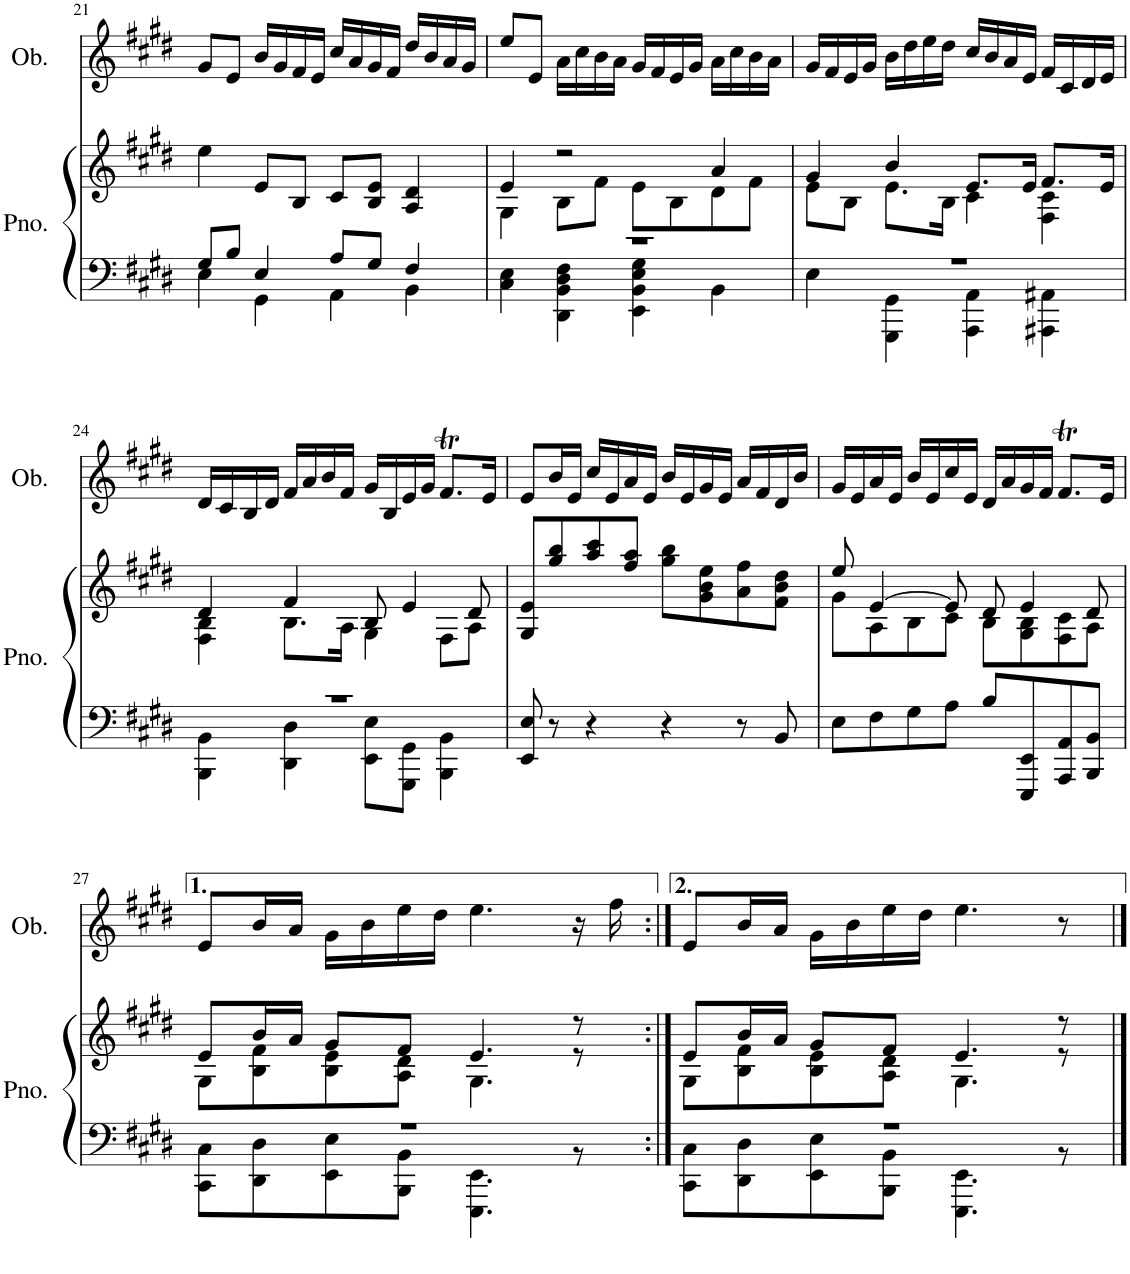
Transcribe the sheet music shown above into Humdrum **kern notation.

**kern	**kern	**kern
*part2	*part2	*part1
*staff3	*staff2	*staff1
*I"Piano	*	*I"Oboe
*I'Pno.	*	*I'Ob.
!!LO:PB:g=z
*clefF4	*clefG2	*clefG2
*k[f#c#g#d#]	*k[f#c#g#d#]	*k[f#c#g#d#]
*M4/4	*M4/4	*M4/4
=21	=21	=21
*^	*	*
8G#/L	4E\	4ee\	8g#/L
8B/J	.	.	8e/J
4E/	4GG#\	8e/L	16b/LL
.	.	.	16g#/
.	.	8B/J	16f#/
.	.	.	16e/JJ
8A/L	4AA\	8c#/L	16cc#/LL
.	.	.	16a/
8G#/J	.	8B/ 8e/J	16g#/
.	.	.	16f#/JJ
4F#/	4BB\	4A/ 4d#/	16dd#/LL
.	.	.	16b/
.	.	.	16a/
.	.	.	16g#/JJ
=22	=22	=22	=22
*	*	*^	*
1r	4C#\ 4E\	4e/	4G#\	8ee/L
.	.	.	.	8e/J
.	4DD#\ 4BB\ 4D#\ 4F#\	2r	8B\L	16a\LL
.	.	.	.	16cc#\
.	.	.	8f#\J	16b\
.	.	.	.	16a\JJ
.	4EE\ 4BB\ 4E\ 4G#\	.	8e\L	16g#/LL
.	.	.	.	16f#/
.	.	.	8B\	16e/
.	.	.	.	16g#/JJ
.	4BB\	4a/	8d#\	16a\LL
.	.	.	.	16cc#\
.	.	.	8f#\J	16b\
.	.	.	.	16a\JJ
=23	=23	=23	=23	=23
1r	4E\	4g#/	8e\L	16g#/LL
.	.	.	.	16f#/
.	.	.	8B\J	16e/
.	.	.	.	16g#/JJ
.	4GGG#\ 4GG#\	4b/	8.e\L	16b\LL
.	.	.	.	16dd#\
.	.	.	.	16ee\
.	.	.	16B\Jk	16dd#\JJ
.	4AAA\ 4AA\	8.e/L	4c#\	16cc#/LL
.	.	.	.	16b/
.	.	.	.	16a/
.	.	16e/Jk	.	16e/JJ
.	4AAA#X\ 4AA#X\	8.f#/L	4F#\ 4c#\	16f#/LL
.	.	.	.	16c#/
.	.	.	.	16d#/
.	.	16e/Jk	.	16e/JJ
!!LO:LB:g=z
=24	=24	=24	=24	=24
1r	4BBB\ 4BB\	4d#/	4F#\ 4B\	16d#/LL
.	.	.	.	16c#/
.	.	.	.	16B/
.	.	.	.	16d#/JJ
.	4DD#\ 4D#\	4f#/	8.B\L	16f#/LL
.	.	.	.	16a/
.	.	.	.	16b/
.	.	.	16A\Jk	16f#/JJ
.	8EE\ 8E\L	8B/	4G#\	16g#/LL
.	.	.	.	16B/
.	8GGG#\ 8GG#\J	4e/	.	16e/
.	.	.	.	16g#/JJ
.	4BBB\ 4BB\	.	8F#\L	8.f#T/L
.	.	8d#/	8A\J	.
.	.	.	.	16e/Jk
*v	*v	*	*	*
*	*v	*v	*
=25	=25	=25
8EE/ 8E/	8G#/ 8e/L	8e/L
8r	8gg#/ 8bb/	16b/L
.	.	16e/JJ
4r	8aa/ 8ccc#/	16cc#/LL
.	.	16e/
.	8ff#/ 8aa/J	16a/
.	.	16e/JJ
4r	8gg#\ 8bb\L	16b/LL
.	.	16e/
.	8g#\ 8b\ 8ee\	16g#/
.	.	16e/JJ
8r	8a\ 8ff#\	16a/LL
.	.	16f#/
8BB/	8f#\ 8b\ 8dd#\J	16d#/
.	.	16b/JJ
=26	=26	=26
*	*^	*
8E\L	8ee/	8g#\L	16g#/LL
.	.	.	16e/
8F#\	[4e/	8A\	16a/
.	.	.	16e/JJ
8G#\	.	8B\	16b/LL
.	.	.	16e/
8A\J	8e/]	8c#\J	16cc#/
.	.	.	16e/JJ
8B/L	8d#/	8B\L	16d#/LL
.	.	.	16a/
8EEE/ 8EE/	4e/	8G#\ 8B\	16g#/
.	.	.	16f#/JJ
8AAA/ 8AA/	.	8F#\ 8c#\	8.f#T/L
8BBB/ 8BB/J	8d#/	8A\J	.
.	.	.	16e/Jk
!!LO:LB:g=z
=27	=27	=27	=27
*^	*	*	*
1r	8CC#\ 8C#\L	8e/L	8G#\L	8e/L
.	8DD#\ 8D#\	16b/L	8B\ 8f#\	16b/L
.	.	16a/JJ	.	16a/JJ
.	8EE\ 8E\	8g#/L	8B\ 8e\	16g#\LL
.	.	.	.	16b\
.	8BBB\ 8BB\J	8f#/J	8A\ 8d#\J	16ee\
.	.	.	.	16dd#\JJ
.	4.EEE\ 4.EE\	4.e/	4.G#\	4.ee\
.	8r	8r	8r	16r
.	.	.	.	16ff#\
=28:|!	=28:|!	=28:|!	=28:|!	=28:|!
1r	8CC#\ 8C#\L	8e/L	8G#\L	8e/L
.	8DD#\ 8D#\	16b/L	8B\ 8f#\	16b/L
.	.	16a/JJ	.	16a/JJ
.	8EE\ 8E\	8g#/L	8B\ 8e\	16g#\LL
.	.	.	.	16b\
.	8BBB\ 8BB\J	8f#/J	8A\ 8d#\J	16ee\
.	.	.	.	16dd#\JJ
.	4.EEE\ 4.EE\	4.e/	4.G#\	4.ee\
.	8r	8r	8r	8r
*v	*v	*	*	*
*	*v	*v	*
==	==	==
*-	*-	*-
